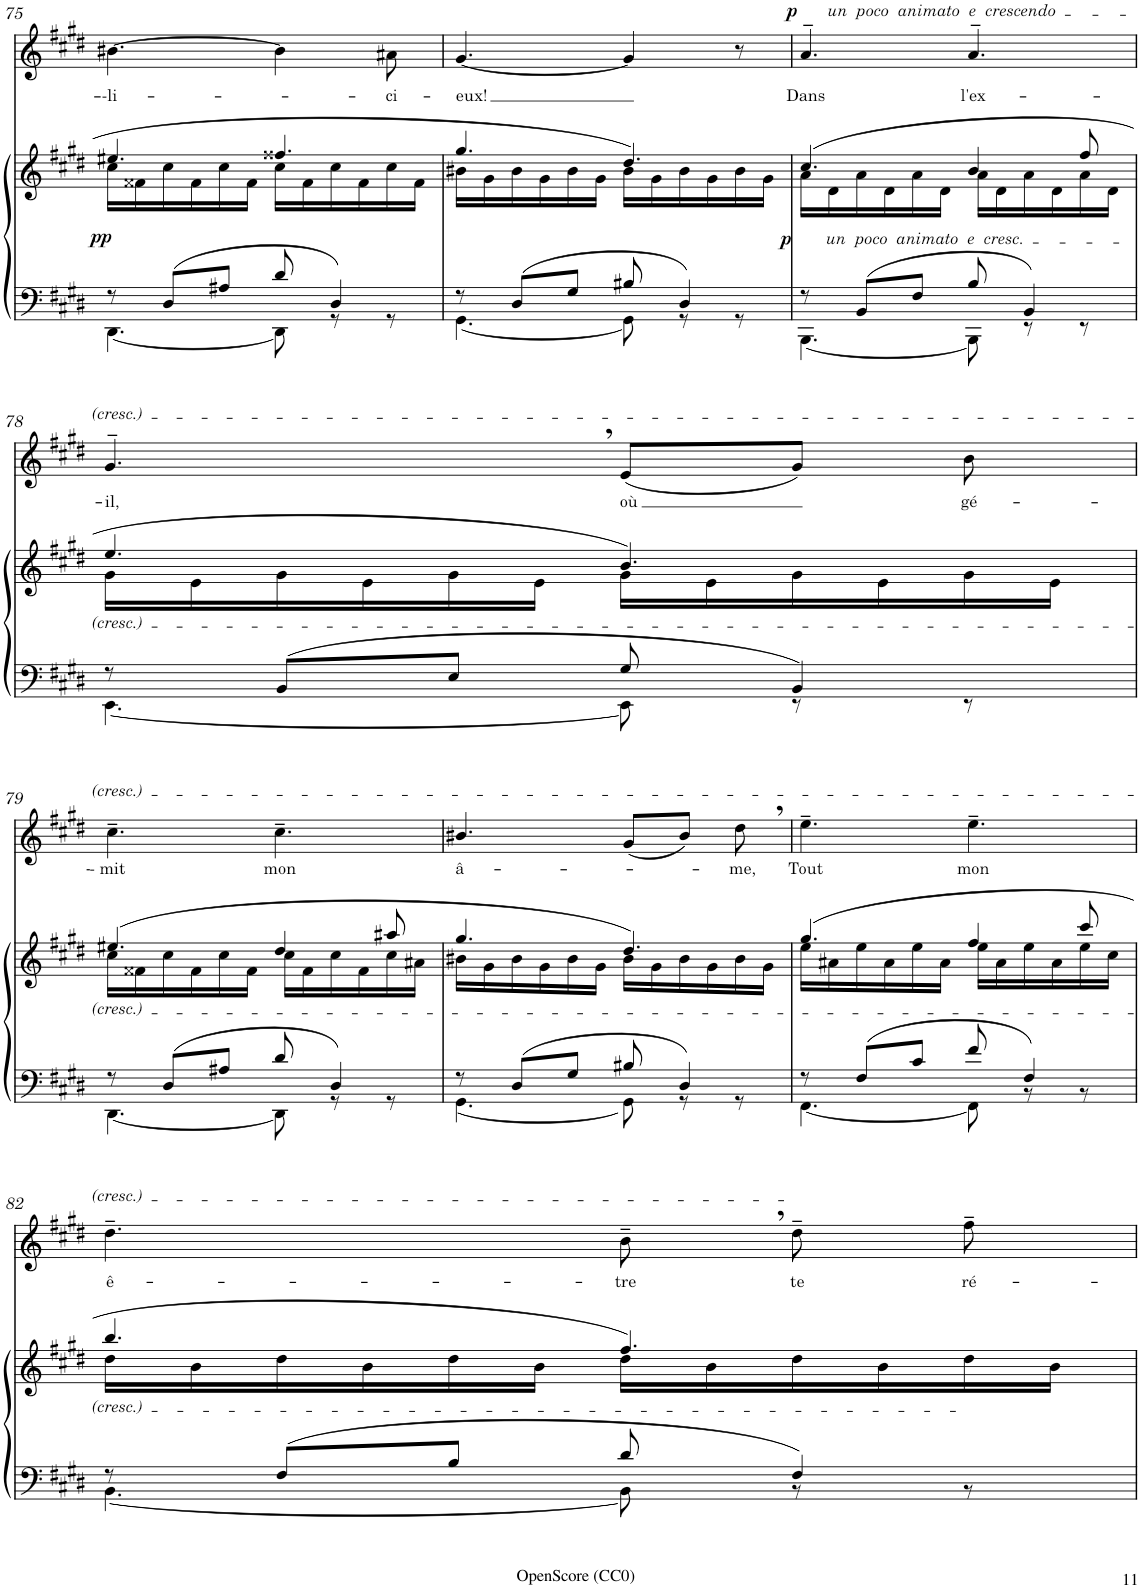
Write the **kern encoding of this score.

**kern	**kern	**dynam	**kern	**text	**dynam
*part2	*part2	*part2	*part1	*part1	*part1
*staff3	*staff2	*staff2/3	*staff1	*staff1	*staff1
*I"Piano	*	*	*I"Chant Voice	*	*
*I'Pno	*	*	*	*	*
!!LO:PB:g=z
*clefF4	*clefG2	*	*clefG2	*	*
*k[f#c#g#d#]	*k[f#c#g#d#]	*	*k[f#c#g#d#]	*	*
*M6/8	*M6/8	*	*M6/8	*	*
=75	=75	=75	=75	=75	=75
*^	*^	*	*	*	*
!	!	!	!	!LO:DY:b	!	!LO:LY:b	!
8r	[4.DD#\	4.ee#X/	16cc#\LL	pp	[4.b#X\	--li-	.
.	.	.	16f##X\	.	.	.	.
8D#/L	.	.	16cc#\	.	.	.	.
.	.	.	16f##\	.	.	.	.
8A#X/J	.	.	16cc#\	.	.	.	.
.	.	.	16f##\JJ	.	.	.	.
8d#/	8DD#\]	4.ff##X/	16cc#\LL	.	4b#\]	.	.
.	.	.	16f##\	.	.	.	.
4D#/	8r	.	16cc#\	.	.	.	.
.	.	.	16f##\	.	.	.	.
!	!	!	!	!	!	!LO:LY:b	!
.	8r	.	16cc#\	.	8a#X\	-ci-	.
.	.	.	16f##\JJ	.	.	.	.
=76	=76	=76	=76	=76	=76	=76	=76
!	!	!	!	!	!	!LO:LY:b	!
8r	[4.GG#\	4.gg#/	16b#X\LL	.	[4.g#/	-eux!	.
.	.	.	16g#\	.	.	.	.
8D#/L	.	.	16b#\	.	.	.	.
.	.	.	16g#\	.	.	.	.
8G#/J	.	.	16b#\	.	.	.	.
.	.	.	16g#\JJ	.	.	.	.
8B#X/	8GG#\]	4.dd#/	16b#\LL	.	4g#/]	.	.
.	.	.	16g#\	.	.	.	.
4D#/	8r	.	16b#\	.	.	.	.
.	.	.	16g#\	.	.	.	.
.	8r	.	16b#\	.	8r	.	.
.	.	.	16g#\JJ	.	.	.	.
=77	=77	=77	=77	=77	=77	=77	=77
!	!	!	!	!	!LO:TX:a:i:t=un  poco  animato  e  crescendo	!	!
!	!	!	!	!LO:DY:b	!	!LO:LY:b	!LO:DY:a
8r	[4.BBB\	(4.cc#/	16a\LL	p	4.a~>/	Dans	p
!	!	!	!LO:TX:b:i:t=un  poco  animato  e  cresc.	!	!	!	!
.	.	.	16d#\	.	.	.	.
8BB/L	.	.	16a\	.	.	.	.
.	.	.	16d#\	.	.	.	.
8F#/J	.	.	16a\	.	.	.	.
.	.	.	16d#\JJ	.	.	.	.
!	!	!	!	!	!	!LO:LY:b	!
8B/	8BBB\]	4b/	16a\LL	.	4.a~>/	l'ex-	.
.	.	.	16d#\	.	.	.	.
4BB/	8r	.	16a\	.	.	.	.
.	.	.	16d#\	.	.	.	.
.	8r	8ff#/	16a\	.	.	.	.
.	.	.	16d#\JJ	.	.	.	.
!!LO:LB:g=z
=78	=78	=78	=78	=78	=78	=78	=78
!	!	!	!	!	!	!LO:LY:b	!
8r	[4.EE\	4.ee/	16g#\LL	.	4.g#~>,/	-il,	.
.	.	.	16e\	.	.	.	.
8BB/L	.	.	16g#\	.	.	.	.
.	.	.	16e\	.	.	.	.
8E/J	.	.	16g#\	.	.	.	.
.	.	.	16e\JJ	.	.	.	.
!	!	!	!	!	!	!LO:LY:b	!
8G#/	8EE\]	4.b/)	16g#\LL	.	(8e/L	où	.
.	.	.	16e\	.	.	.	.
4BB/	8r	.	16g#\	.	8g#/J)	.	.
.	.	.	16e\	.	.	.	.
!	!	!	!	!	!	!LO:LY:b	!
.	8r	.	16g#\	.	8b\	gé-	.
.	.	.	16e\JJ	.	.	.	.
!!LO:LB:g=z
=79	=79	=79	=79	=79	=79	=79	=79
!	!	!	!	!	!	!LO:LY:b	!
8r	[4.DD#\	(4.ee#X/	16cc#\LL	.	4.cc#~\	-- mit	.
.	.	.	16f##X\	.	.	.	.
8D#/L	.	.	16cc#\	.	.	.	.
.	.	.	16f##\	.	.	.	.
8A#X/J	.	.	16cc#\	.	.	.	.
.	.	.	16f##\JJ	.	.	.	.
!	!	!	!	!	!	!LO:LY:b	!
8d#/	8DD#\]	4dd#/	16cc#\LL	.	4.cc#~\	mon	.
.	.	.	16f##\	.	.	.	.
4D#/	8r	.	16cc#\	.	.	.	.
.	.	.	16f##\	.	.	.	.
.	8r	8aa#X/	16cc#\	.	.	.	.
.	.	.	16a#X\JJ	.	.	.	.
=80	=80	=80	=80	=80	=80	=80	=80
!	!	!	!	!	!	!LO:LY:b	!
8r	[4.GG#\	4.gg#/	16b#X\LL	.	4.b#X/	â-	.
.	.	.	16g#\	.	.	.	.
8D#/L	.	.	16b#\	.	.	.	.
.	.	.	16g#\	.	.	.	.
8G#/J	.	.	16b#\	.	.	.	.
.	.	.	16g#\JJ	.	.	.	.
8B#X/	8GG#\]	4.dd#/)	16b#\LL	.	(8g#/L	.	.
.	.	.	16g#\	.	.	.	.
4D#/	8r	.	16b#\	.	8b#/J)	.	.
.	.	.	16g#\	.	.	.	.
!	!	!	!	!	!	!LO:LY:b	!
.	8r	.	16b#\	.	8dd#,\	-me,	.
.	.	.	16g#\JJ	.	.	.	.
=81	=81	=81	=81	=81	=81	=81	=81
!	!	!	!	!	!	!LO:LY:b	!
8r	[4.FF#\	(4.gg#/	16ee\LL	.	4.ee~\	Tout	.
.	.	.	16a#X\	.	.	.	.
8F#/L	.	.	16ee\	.	.	.	.
.	.	.	16a#\	.	.	.	.
8c#/J	.	.	16ee\	.	.	.	.
.	.	.	16a#\JJ	.	.	.	.
!	!	!	!	!	!	!LO:LY:b	!
8f#/	8FF#\]	4ff#/	16ee\LL	.	4.ee~\	mon	.
.	.	.	16a#\	.	.	.	.
4F#/	8r	.	16ee\	.	.	.	.
.	.	.	16a#\	.	.	.	.
.	8r	8ccc#/	16ee\	.	.	.	.
.	.	.	16cc#\JJ	.	.	.	.
!!LO:LB:g=z
=82	=82	=82	=82	=82	=82	=82	=82
!	!	!	!	!	!	!LO:LY:b	!
8r	[4.BB\	4.bb/	16dd#\LL	.	4.dd#~\	ê-	.
.	.	.	16b\	.	.	.	.
8F#/L	.	.	16dd#\	.	.	.	.
.	.	.	16b\	.	.	.	.
8B/J	.	.	16dd#\	.	.	.	.
.	.	.	16b\JJ	.	.	.	.
!	!	!	!	!	!	!LO:LY:b	!
8d#/	8BB\]	4.ff#/)	16dd#\LL	.	8b~,\	-tre	.
.	.	.	16b\	.	.	.	.
!	!	!	!	!	!	!LO:LY:b	!
4F#/	8r	.	16dd#\	.	8dd#~\	te	.
.	.	.	16b\	.	.	.	.
!	!	!	!	!	!	!LO:LY:b	!
.	8r	.	16dd#\	.	8ff#~\	ré-	.
.	.	.	16b\JJ	.	.	.	.
*v	*v	*	*	*	*	*	*
*	*v	*v	*	*	*	*
=	=	=	=	=	=
*-	*-	*-	*-	*-	*-
